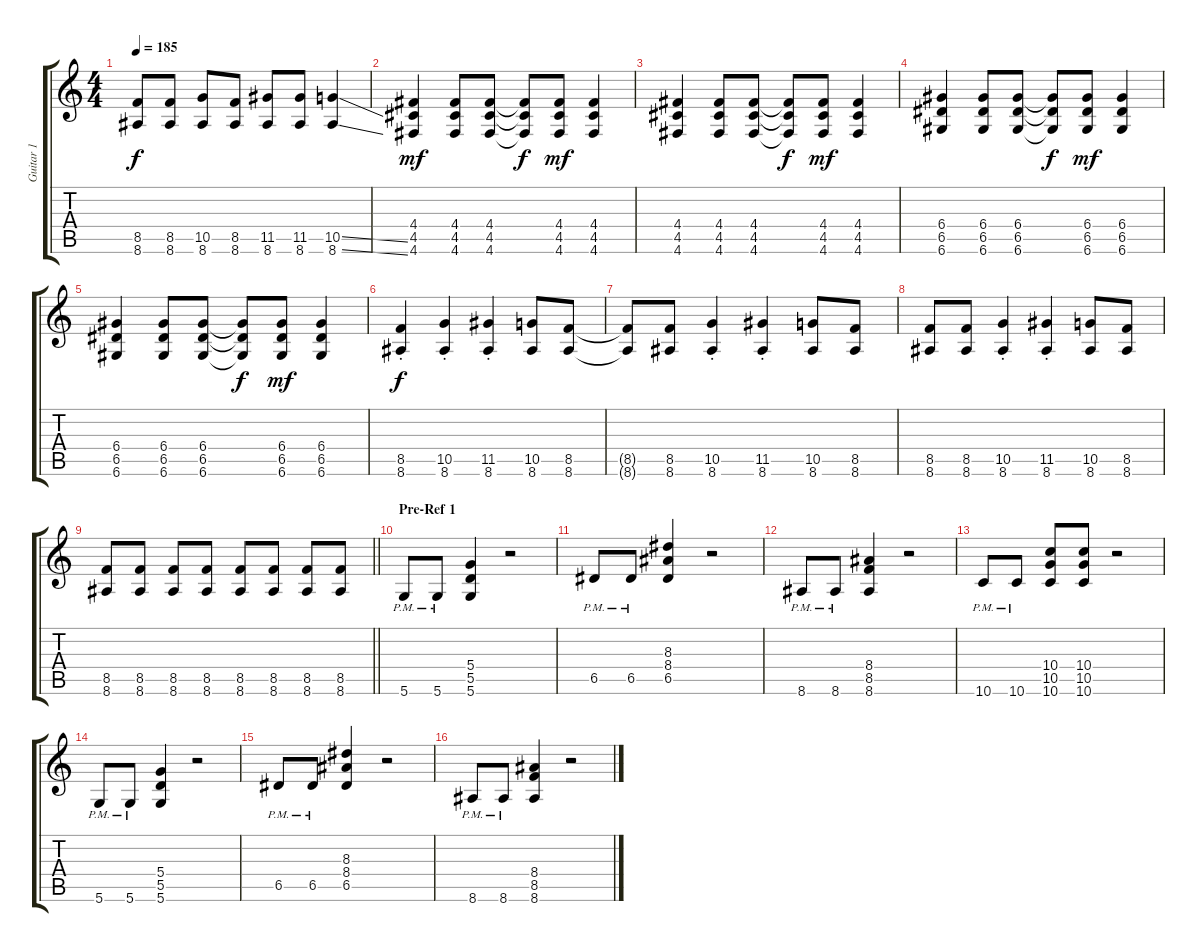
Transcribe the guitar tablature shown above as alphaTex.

\track ("Guitar 1" "Guitar 1") {instrument overdrivenguitar}
\staff {score tabs}
\tuning (E4 B3 G3 D3 A2 D2) {hide}
\ts (4 4)
\tempo 185
\clef g2
\ks c
(8.5{t} 8.6{t}).8{dy f} (8.5 8.6).8 (10.5 8.6).8 (8.5 8.6).8 (11.5 8.6).8 (11.5 8.6).8 (10.5{ss} 8.6{ss}).4 |
(4.4 4.5 4.6).4{dy mf} (4.4 4.5 4.6).8 (4.4 4.5 4.6).8 (4.4{t} 4.5{t} 4.6{t}).8{dy f} (4.4 4.5 4.6).8{dy mf} (4.4 4.5 4.6).4 |
(4.4 4.5 4.6).4 (4.4 4.5 4.6).8 (4.4 4.5 4.6).8 (4.4{t} 4.5{t} 4.6{t}).8{dy f} (4.4 4.5 4.6).8{dy mf} (4.4 4.5 4.6).4 |
(6.4 6.5 6.6).4 (6.4 6.5 6.6).8 (6.4 6.5 6.6).8 (6.4{t} 6.5{t} 6.6{t}).8{dy f} (6.4 6.5 6.6).8{dy mf} (6.4 6.5 6.6).4 |
(6.4 6.5 6.6).4 (6.4 6.5 6.6).8 (6.4 6.5 6.6).8 (6.4{t} 6.5{t} 6.6{t}).8{dy f} (6.4 6.5 6.6).8{dy mf} (6.4 6.5 6.6).4 |
(8.5{st} 8.6).4{dy f} (10.5{st} 8.6).4 (11.5{st} 8.6).4 (10.5 8.6).8 (8.5 8.6).8 |
(8.5{t} 8.6{t}).8 (8.5 8.6).8 (10.5{st} 8.6).4 (11.5{st} 8.6).4 (10.5 8.6).8 (8.5 8.6).8 |
(8.5 8.6).8 (8.5 8.6).8 (10.5{st} 8.6).4 (11.5{st} 8.6).4 (10.5 8.6).8 (8.5 8.6).8 |
\barLineRight lightlight
(8.5 8.6).8 (8.5 8.6).8 (8.5 8.6).8 (8.5 8.6).8 (8.5 8.6).8 (8.5 8.6).8 (8.5 8.6).8 (8.5 8.6).8 |
\section ("" "Pre-Ref 1")
5.6{pm}.8 5.6{pm}.8 (5.4 5.5 5.6).4 r.2 |
6.5{pm}.8 6.5{pm}.8 (8.3 8.4 6.5).4 r.2 |
8.6{pm}.8 8.6{pm}.8 (8.4 8.5 8.6).4 r.2 |
10.6{pm}.8 10.6{pm}.8 (10.4 10.5 10.6).8 (10.4 10.5 10.6).8 r.2 |
5.6{pm}.8 5.6{pm}.8 (5.4 5.5 5.6).4 r.2 |
6.5{pm}.8 6.5{pm}.8 (8.3 8.4 6.5).4 r.2 |
8.6{pm}.8 8.6{pm}.8 (8.4 8.5 8.6).4 r.2
